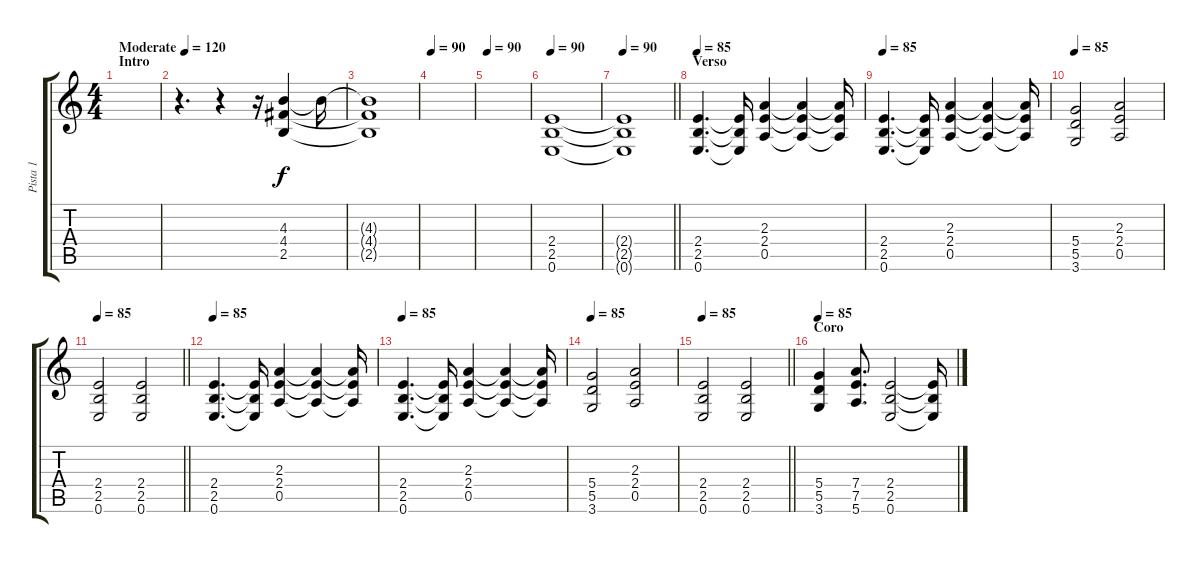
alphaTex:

\track ("Pista 1" "Pista 1") {instrument distortionguitar}
\staff {score tabs}
\tuning (E4 B3 G3 D3 A2 E2) {hide}
\ts (4 4)
\section ("" "Intro")
\tempo (120 "Moderate")
\clef g2
\ks c
|
r.4{d} r.4 r.16 (4.3 4.4 2.5).4 4.3{t}.16 |
(4.3{t} 4.4{t} 2.5{t}).1 |
\tempo 90
|
\tempo 90
|
\tempo 90
(2.4 2.5 0.6).1 |
\tempo 90
\barLineRight lightlight
(2.4{t} 2.5{t} 0.6{t}).1 |
\section ("" "Verso")
\tempo 85
(2.4 2.5 0.6).4{d} (2.4{t} 2.5{t} 0.6{t}).16 (2.3 2.4 0.5).4 (2.3{t} 2.4{t} 0.5{t}).4 (2.3{t} 2.4{t} 0.5{t}).16 |
\tempo 85
(2.4 2.5 0.6).4{d} (2.4{t} 2.5{t} 0.6{t}).16 (2.3 2.4 0.5).4 (2.3{t} 2.4{t} 0.5{t}).4 (2.3{t} 2.4{t} 0.5{t}).16 |
\tempo 85
(5.4 5.5 3.6).2 (2.3 2.4 0.5).2 |
\tempo 90
\tempo 85
\barLineRight lightlight
(2.4 2.5 0.6).2 (2.4 2.5 0.6).2 |
\section ("" "")
\tempo 85
(2.4 2.5 0.6).4{d} (2.4{t} 2.5{t} 0.6{t}).16 (2.3 2.4 0.5).4 (2.3{t} 2.4{t} 0.5{t}).4 (2.3{t} 2.4{t} 0.5{t}).16 |
\tempo 85
(2.4 2.5 0.6).4{d} (2.4{t} 2.5{t} 0.6{t}).16 (2.3 2.4 0.5).4 (2.3{t} 2.4{t} 0.5{t}).4 (2.3{t} 2.4{t} 0.5{t}).16 |
\tempo 85
(5.4 5.5 3.6).2 (2.3 2.4 0.5).2 |
\tempo 90
\tempo 85
\barLineRight lightlight
(2.4 2.5 0.6).2 (2.4 2.5 0.6).2 |
\section ("" "Coro")
\tempo 85
(5.4 5.5 3.6).4 (7.4 7.5 5.6).8{d} (2.4 2.5 0.6).2 (2.4{t} 2.5{t} 0.6{t}).16
